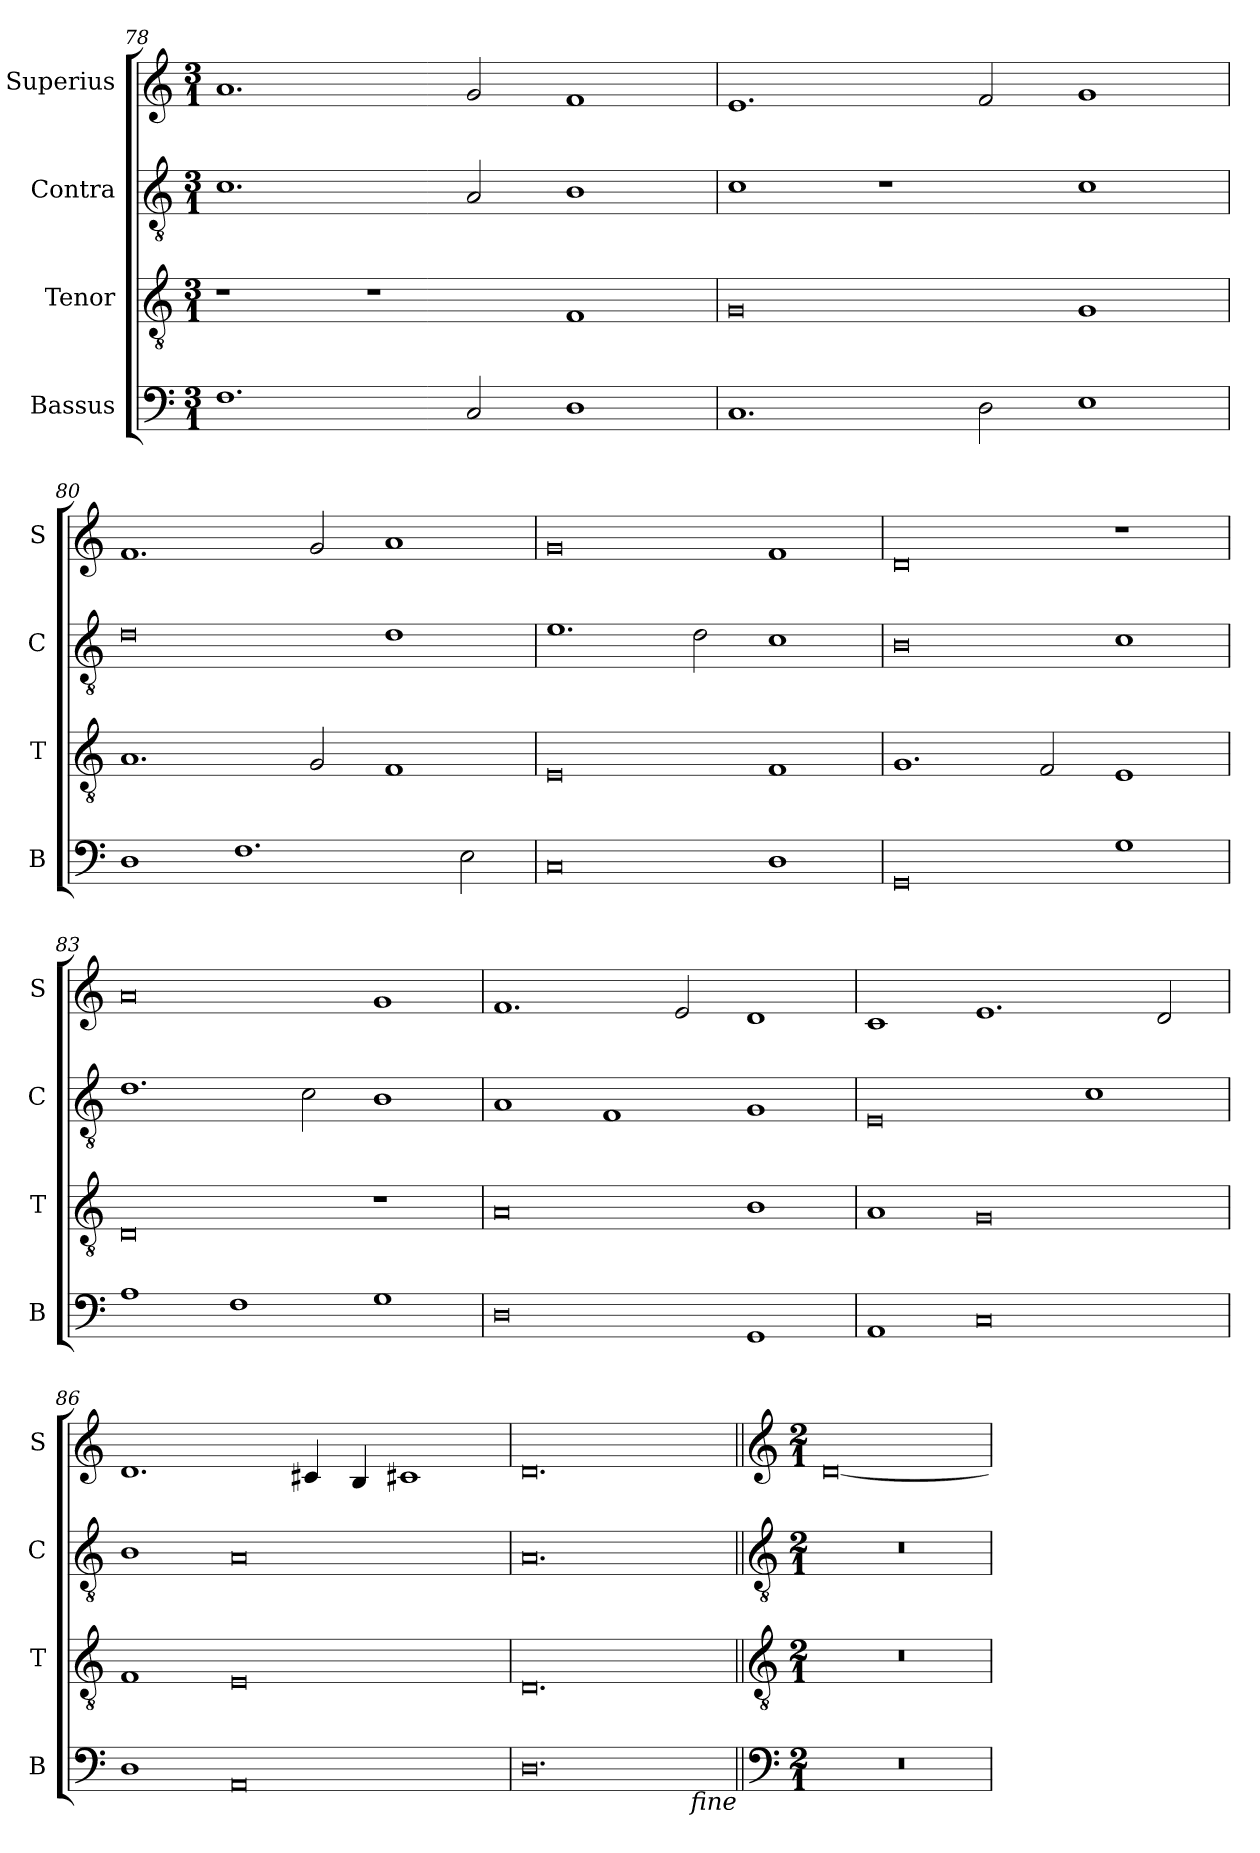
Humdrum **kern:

**kern	**kern	**kern	**kern
*part4	*part3	*part2	*part1
*staff4	*staff3	*staff2	*staff1
*I"Bassus	*I"Tenor	*I"Contra	*I"Superius
*I'B	*I'T	*I'C	*I'S
*clefF4	*clefGv2	*clefGv2	*clefG2
*k[]	*k[]	*k[]	*k[]
*M3/1	*M3/1	*M3/1	*M3/1
=78	=78	=78	=78
1.F	1r	1.c	1.a
.	1r	.	.
2C/	.	2A/	2g/
1D	1F	1B	1f
=79	=79	=79	=79
1.C	0G	1c	1.e
.	.	1r	.
2D\	.	.	2f/
1E	1G	1c	1g
=80	=80	=80	=80
1D	1.A	0d	1.f
1.F	.	.	.
.	2G/	.	2g/
.	1F	1d	1a
2E\	.	.	.
=81	=81	=81	=81
0C	0E	1.e	0g
.	.	2d\	.
1D	1F	1c	1f
=82	=82	=82	=82
0GG	1.G	0B	0d
.	2F/	.	.
1G	1E	1c	1r
=83	=83	=83	=83
1A	0D	1.d	0a
1F	.	.	.
.	.	2c\	.
1G	1r	1B	1g
=84	=84	=84	=84
0D	0A	1A	1.f
.	.	1F	.
.	.	.	2e/
1GG	1B	1G	1d
=85	=85	=85	=85
1AA	1A	0E	1c
0C	0G	.	1.e
.	.	1c	.
.	.	.	2d/
=86	=86	=86	=86
1D	1F	1B	1.d
0AA	0E	0A	.
.	.	.	4c#X/
.	.	.	4B/
.	.	.	1c#X
=87	=87	=87	=87
0.D	0.D	0.A	0.d
!LO:TX:b:i:rj:t=fine	!	!	!
!!LO:LB:g=z
=88||	=88||	=88||	=88||
*clefF4	*clefGv2	*clefGv2	*clefG2
*k[]	*k[]	*k[]	*k[]
*M2/1	*M2/1	*M2/1	*M2/1
0r	0r	0r	[0d
=	=	=	=
*-	*-	*-	*-
